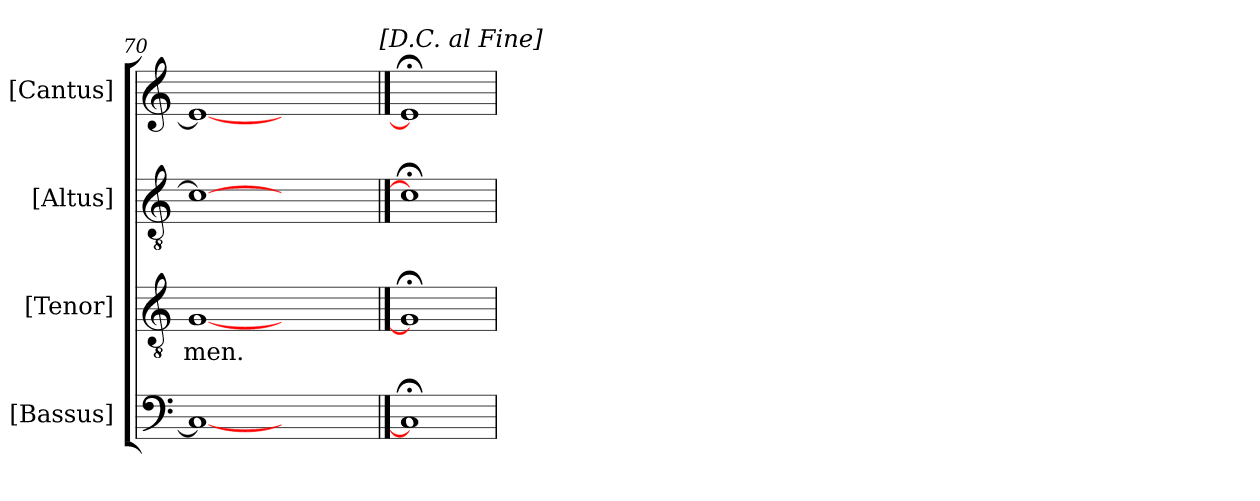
**kern	**text	**kern	**text	**kern	**text	**kern	**text
*part4	*part4	*part3	*part3	*part2	*part2	*part1	*part1
*staff4	*staff4	*staff3	*staff3	*staff2	*staff2	*staff1	*staff1
*I"[Bassus]	*	*I"[Tenor]	*	*I"[Altus]	*	*I"[Cantus]	*
*I'B	*	*I'T	*	*I'A	*	*I'C	*
*clefF4	*	*clefGv2	*	*clefGv2	*	*clefG2	*
*k[]	*	*k[]	*	*k[]	*	*k[]	*
*C:	*	*C:	*	*C:	*	*C:	*
=70	=70	=70	=70	=70	=70	=70	=70
!	!	!	!LO:LY:b	!	!	!	!
1C_	.	[1G	-men.	1c_	.	1e_	.
1ryy	.	1ryy	.	1ryy	.	1ryy	.
!	!	!	!	!	!	!LO:TX:a:B:t=[D.C. al Fine]	!
==71	==71	==71	==71	==71	==71	==71	==71
1C;<]	.	1G;<]	.	1c;<]	.	1e;<]	.
=	=	=	=	=	=	=	=
*-	*-	*-	*-	*-	*-	*-	*-
